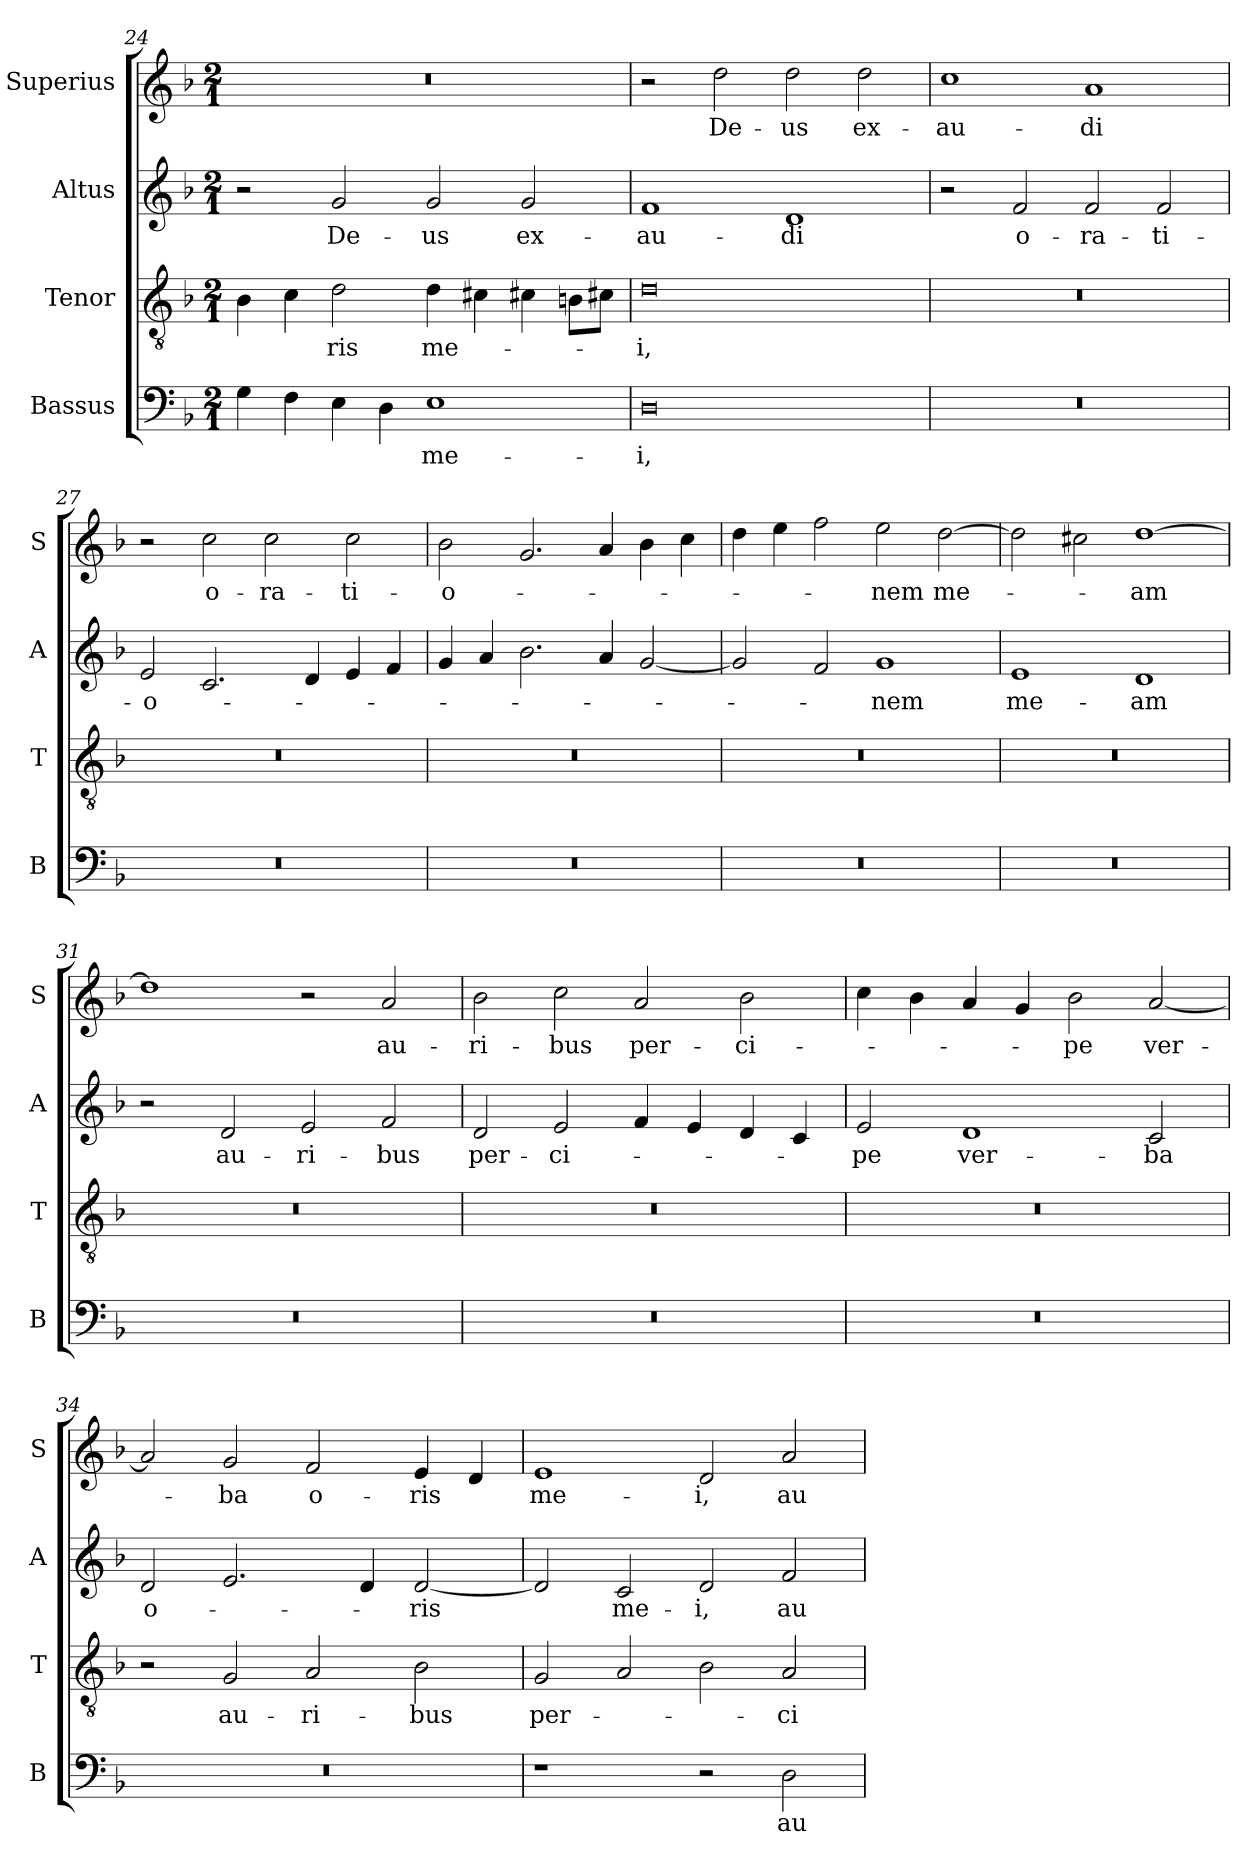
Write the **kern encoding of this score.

**kern	**text	**kern	**text	**kern	**text	**kern	**text
*part4	*part4	*part3	*part3	*part2	*part2	*part1	*part1
*staff4	*staff4	*staff3	*staff3	*staff2	*staff2	*staff1	*staff1
*I"Bassus	*	*I"Tenor	*	*I"Altus	*	*I"Superius	*
*I'B	*	*I'T	*	*I'A	*	*I'S	*
*clefF4	*	*clefGv2	*	*clefG2	*	*clefG2	*
*k[b-]	*	*k[b-]	*	*k[b-]	*	*k[b-]	*
*F:	*	*F:	*	*F:	*	*F:	*
*M2/1	*	*M2/1	*	*M2/1	*	*M2/1	*
=24	=24	=24	=24	=24	=24	=24	=24
4G	.	4B-	.	2r	.	0r	.
4F	.	4c	.	.	.	.	.
4E	.	2d	-ris	2g	De-	.	.
4D	.	.	.	.	.	.	.
1E	me-	4d	me-	2g	-us	.	.
.	.	4c#X	.	.	.	.	.
.	.	4c#X	.	2g	ex-	.	.
.	.	8BnL	.	.	.	.	.
.	.	8c#XJ	.	.	.	.	.
=25	=25	=25	=25	=25	=25	=25	=25
0D	-i,	0d	-i,	1f	-au-	2r	.
.	.	.	.	.	.	2dd	De-
.	.	.	.	1d	-di	2dd	-us
.	.	.	.	.	.	2dd	ex-
=26	=26	=26	=26	=26	=26	=26	=26
0r	.	0r	.	2r	.	1cc	-au-
.	.	.	.	2f	o-	.	.
.	.	.	.	2f	-ra-	1a	-di
.	.	.	.	2f	-ti-	.	.
=27	=27	=27	=27	=27	=27	=27	=27
0r	.	0r	.	2e	-o-	2r	.
.	.	.	.	2.c	.	2cc	o-
.	.	.	.	.	.	2cc	-ra-
.	.	.	.	4d	.	.	.
.	.	.	.	4e	.	2cc	-ti-
.	.	.	.	4f	.	.	.
=28	=28	=28	=28	=28	=28	=28	=28
0r	.	0r	.	4g	.	2b-	-o-
.	.	.	.	4a	.	.	.
.	.	.	.	2.b-	.	2.g	.
.	.	.	.	4a	.	4a	.
.	.	.	.	[2g	.	4b-	.
.	.	.	.	.	.	4cc	.
=29	=29	=29	=29	=29	=29	=29	=29
0r	.	0r	.	2g]	.	4dd	.
.	.	.	.	.	.	4ee	.
.	.	.	.	2f	.	2ff	.
.	.	.	.	1g	-nem	2ee	-nem
.	.	.	.	.	.	[2dd	me-
=30	=30	=30	=30	=30	=30	=30	=30
0r	.	0r	.	1e	me-	2dd]	.
.	.	.	.	.	.	2cc#X	.
.	.	.	.	1d	-am	[1dd	-am
=31	=31	=31	=31	=31	=31	=31	=31
0r	.	0r	.	2r	.	1dd]	.
.	.	.	.	2d	au-	.	.
.	.	.	.	2e	-ri-	2r	.
.	.	.	.	2f	-bus	2a	au-
=32	=32	=32	=32	=32	=32	=32	=32
0r	.	0r	.	2d	per-	2b-	-ri-
.	.	.	.	2e	-ci-	2cc	-bus
.	.	.	.	4f	.	2a	per-
.	.	.	.	4e	.	.	.
.	.	.	.	4d	.	2b-	-ci-
.	.	.	.	4c	.	.	.
=33	=33	=33	=33	=33	=33	=33	=33
0r	.	0r	.	2e	-pe	4cc	.
.	.	.	.	.	.	4b-	.
.	.	.	.	1d	ver-	4a	.
.	.	.	.	.	.	4g	.
.	.	.	.	.	.	2b-	-pe
.	.	.	.	2c	-ba	[2a	ver-
=34	=34	=34	=34	=34	=34	=34	=34
0r	.	2r	.	2d	o-	2a]	.
.	.	2G	au-	2.e	.	2g	-ba
.	.	2A	-ri-	.	.	2f	o-
.	.	.	.	4d	.	.	.
.	.	2B-	-bus	[2d	-ris	4e	-ris
.	.	.	.	.	.	4d	.
=35	=35	=35	=35	=35	=35	=35	=35
1r	.	2G	per-	2d]	.	1e	me-
.	.	2A	.	2c	me-	.	.
2r	.	2B-	.	2d	-i,	2d	-i,
2D	au-	2A	-ci-	2f	au-	2a	au-
=	=	=	=	=	=	=	=
*-	*-	*-	*-	*-	*-	*-	*-
